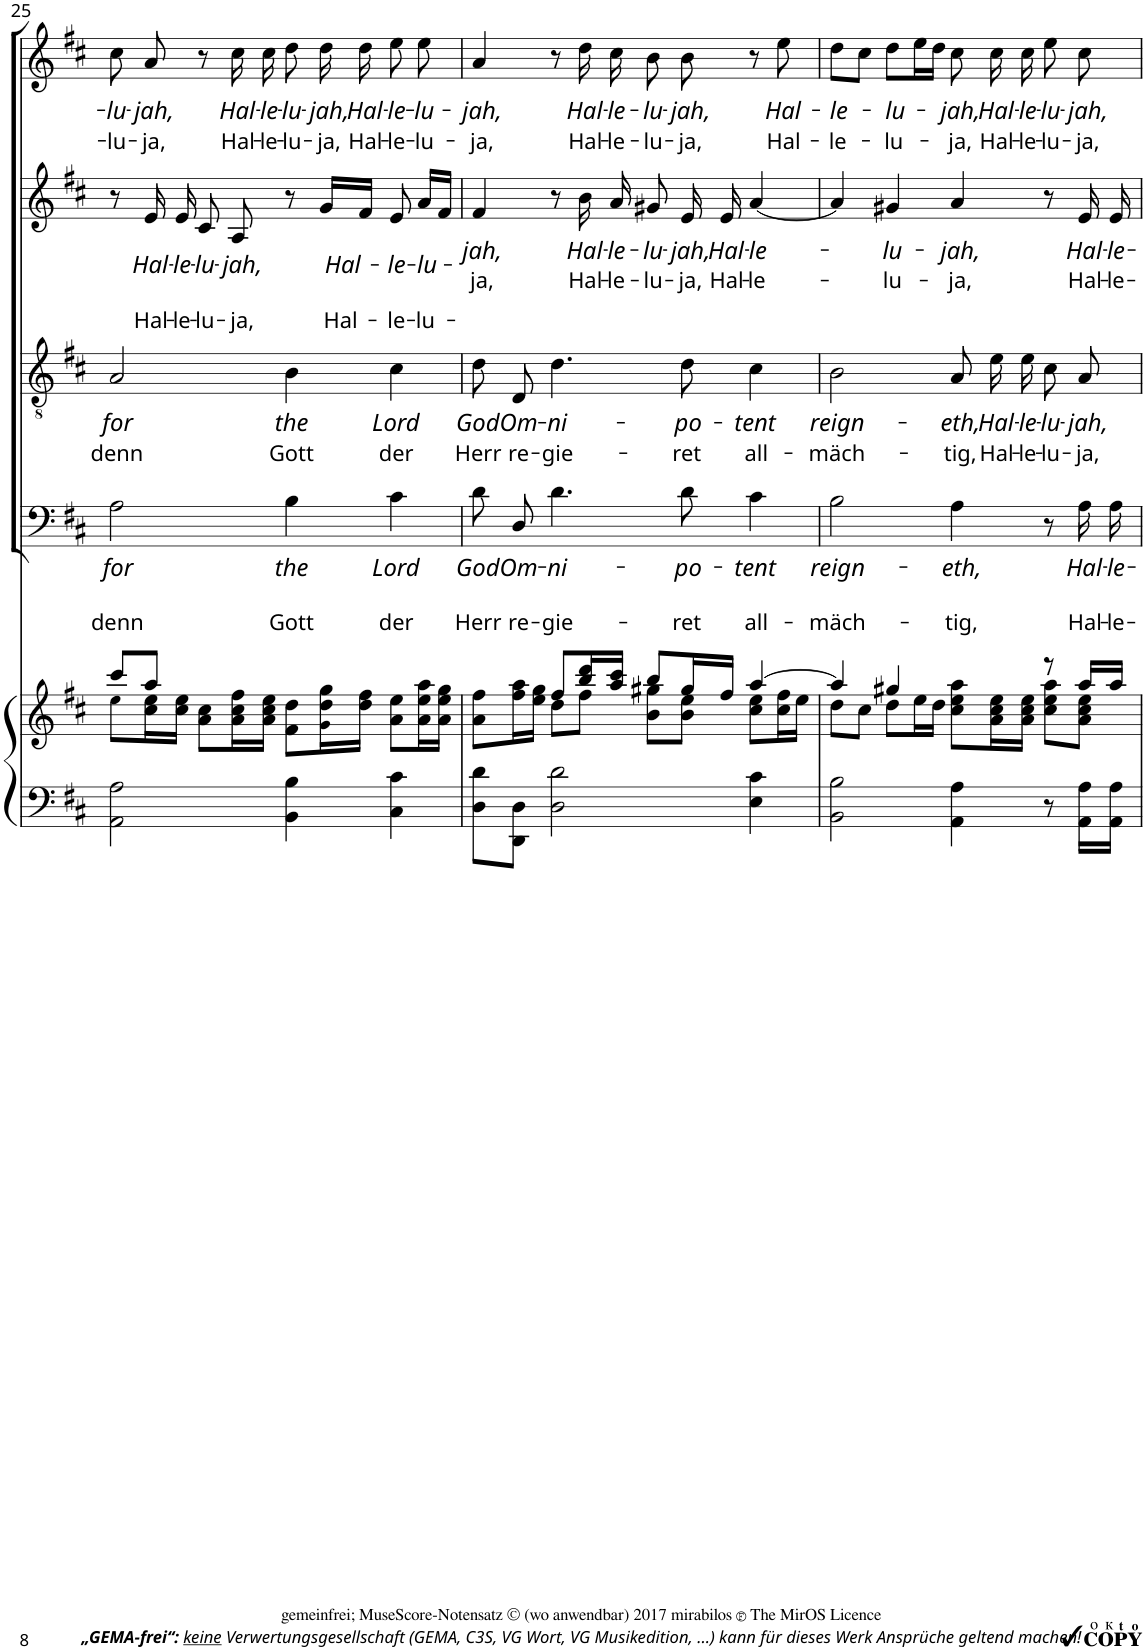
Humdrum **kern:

**kern	**kern	**kern	**text	**text	**kern	**text	**text	**kern	**text	**text	**kern	**text	**text
*part5	*part5	*part4	*part4	*part4	*part3	*part3	*part3	*part2	*part2	*part2	*part1	*part1	*part1
*staff6	*staff5	*staff4	*staff4	*staff4	*staff3	*staff3	*staff3	*staff2	*staff2	*staff2	*staff1	*staff1	*staff1
*I"Cembalo	*	*I"Baß	*	*	*I"Tenor	*	*	*I"Alt	*	*	*I"Sopran	*	*
!!LO:PB:g=z
*clefF4	*clefG2	*clefF4	*	*	*clefGv2	*	*	*clefG2	*	*	*clefG2	*	*
*k[f#c#]	*k[f#c#]	*k[f#c#]	*	*	*k[f#c#]	*	*	*k[f#c#]	*	*	*k[f#c#]	*	*
*M4/4	*M4/4	*M4/4	*	*	*M4/4	*	*	*M4/4	*	*	*M4/4	*	*
*met(c)	*met(c)	*met(c)	*	*	*met(c)	*	*	*met(c)	*	*	*met(c)	*	*
=25	=25	=25	=25	=25	=25	=25	=25	=25	=25	=25	=25	=25	=25
*	*^	*	*	*	*	*	*	*	*	*	*	*	*
!	!	!	!	!LO:LY:b	!LO:LY:b	!	!LO:LY:b	!LO:LY:b	!	!	!	!	!LO:LY:b	!LO:LY:b
2AA\ 2A\	8ccc#/L	8ee!\L	2A\	for	denn	2A/	for	denn	8r	.	.	8cc#\	-lu-	-lu-
!	!	!	!	!	!	!	!	!	!	!LO:LY:b	!LO:LY:b	!	!LO:LY:b	!LO:LY:b
.	8aa/J	16cc#\ 16ee\L	.	.	.	.	.	.	16e/	Hal-	Hal-	8a/	-jah,	-ja,
!	!	!	!	!	!	!	!	!	!	!LO:LY:b	!LO:LY:b	!	!	!
.	.	16cc#\ 16ee\JJ	.	.	.	.	.	.	16e/	-le-	-le-	.	.	.
!	!	!	!	!	!	!	!	!	!	!LO:LY:b	!LO:LY:b	!	!	!
.	8a\ 8cc#\L	2.ryy	.	.	.	.	.	.	8c#/	-lu-	-lu-	8r	.	.
!	!	!	!	!	!	!	!	!	!	!LO:LY:b	!LO:LY:b	!	!LO:LY:b	!LO:LY:b
.	16a\ 16cc#\ 16ff#\L	.	.	.	.	.	.	.	8A/	-jah,	-ja,	16cc#\	Hal-	Hal-
!	!	!	!	!	!	!	!	!	!	!	!	!	!LO:LY:b	!LO:LY:b
.	16a\ 16cc#\ 16ee\JJ	.	.	.	.	.	.	.	.	.	.	16cc#\	-le-	-le-
!	!	!	!	!LO:LY:b	!LO:LY:b	!	!LO:LY:b	!LO:LY:b	!	!	!	!	!LO:LY:b	!LO:LY:b
4BB\ 4B\	8f#\ 8dd\L	.	4B\	the	Gott	4B\	the	Gott	8r	.	.	8dd\	-lu-	-lu-
!	!	!	!	!	!	!	!	!	!	!LO:LY:b	!LO:LY:b	!	!LO:LY:b	!LO:LY:b
.	16g!\ 16dd\ 16gg\L	.	.	.	.	.	.	.	16g/LL	Hal-	Hal-	16dd\	-jah,	-ja,
!	!	!	!	!	!	!	!	!	!	!	!	!	!LO:LY:b	!LO:LY:b
.	16dd\ 16ff#\JJ	.	.	.	.	.	.	.	16f#/JJ	.	.	16dd\	Hal-	Hal-
!	!	!	!	!LO:LY:b	!LO:LY:b	!	!LO:LY:b	!LO:LY:b	!	!LO:LY:b	!LO:LY:b	!	!LO:LY:b	!LO:LY:b
4C#\ 4c#\	8a\ 8ee\L	.	4c#\	Lord	der	4c#\	Lord	der	8e/	-le-	-le-	8ee\	-le-	-le-
!	!	!	!	!	!	!	!	!	!	!LO:LY:b	!LO:LY:b	!	!LO:LY:b	!LO:LY:b
.	16a\ 16ee\ 16aa\L	.	.	.	.	.	.	.	16a/LL	-lu-	-lu-	8ee\	-lu-	-lu-
.	16a\ 16ee\ 16gg\JJ	.	.	.	.	.	.	.	16f#/JJ	.	.	.	.	.
=26	=26	=26	=26	=26	=26	=26	=26	=26	=26	=26	=26	=26	=26	=26
!	!	!	!	!LO:LY:b	!LO:LY:b	!	!LO:LY:b	!LO:LY:b	!	!LO:LY:b	!LO:LY:b	!	!LO:LY:b	!LO:LY:b
8D\ 8d\L	8a\ 8ff#\L	4ryy	8d\L	God	Herr	8d/L	God	Herr	4f#/	-jah,	-ja,	4a/	-jah,	-ja,
!	!	!	!	!LO:LY:b	!LO:LY:b	!	!LO:LY:b	!LO:LY:b	!	!	!	!	!	!
8DD\ 8D\J	16ff#\ 16aa\L	.	8D\J	Om-	re-	8D/J	Om-	re-	.	.	.	.	.	.
.	16ee\ 16gg\JJ	.	.	.	.	.	.	.	.	.	.	.	.	.
!	!	!	!	!LO:LY:b	!LO:LY:b	!	!LO:LY:b	!LO:LY:b	!	!	!	!	!	!
2D\ 2d\	8ff#/L	8dd\L	4.d\	-ni-	-gie-	4.d\	-ni-	-gie-	8r	.	.	8r	.	.
!	!	!	!	!	!	!	!	!	!	!LO:LY:b	!LO:LY:b	!	!LO:LY:b	!LO:LY:b
.	16bb/ 16ddd/L	8ff#\J	.	.	.	.	.	.	16b\	Hal-	Hal-	16dd\	Hal-	Hal-
!	!	!	!	!	!	!	!	!	!	!LO:LY:b	!LO:LY:b	!	!LO:LY:b	!LO:LY:b
.	16aa/ 16ccc#/JJ	.	.	.	.	.	.	.	16a/	-le-	-le-	16cc#\	-le-	-le-
!	!	!	!	!	!	!	!	!	!	!LO:LY:b	!LO:LY:b	!	!LO:LY:b	!LO:LY:b
.	8bb/L	8b\ 8gg#X\L	.	.	.	.	.	.	8g#X/	-lu-	-lu-	8b\	-lu-	-lu-
!	!	!	!	!LO:LY:b	!LO:LY:b	!	!LO:LY:b	!LO:LY:b	!	!LO:LY:b	!LO:LY:b	!	!LO:LY:b	!LO:LY:b
.	16gg#/L	8b\ 8ee\J	8d\	-po-	-ret	8d\	-po-	-ret	16e/	-jah,	-ja,	8b\	-jah,	-ja,
!	!	!	!	!	!	!	!	!	!	!LO:LY:b	!LO:LY:b	!	!	!
.	16ff#/JJ	.	.	.	.	.	.	.	16e/	Hal-	Hal-	.	.	.
!	!	!	!	!LO:LY:b	!LO:LY:b	!	!LO:LY:b	!LO:LY:b	!	!LO:LY:b	!LO:LY:b	!	!	!
4E\ 4c#\	[4aa/	8cc#\ 8ee\L	4c#\	-tent	all-	4c#\	-tent	all-	[4a/	-le-	-le-	8r	.	.
!	!	!	!	!	!	!	!	!	!	!	!	!	!LO:LY:b	!LO:LY:b
.	.	16cc#\ 16ff#\L	.	.	.	.	.	.	.	.	.	8ee\	Hal-	Hal-
.	.	16ee\JJ	.	.	.	.	.	.	.	.	.	.	.	.
=27	=27	=27	=27	=27	=27	=27	=27	=27	=27	=27	=27	=27	=27	=27
!	!	!	!	!LO:LY:b	!LO:LY:b	!	!LO:LY:b	!LO:LY:b	!	!	!	!	!LO:LY:b	!LO:LY:b
2BB\ 2B\	4aa/]	8dd\L	2B\	reign-	-mäch-	2B\	reign-	-mäch-	4a/]	.	.	8dd\L	-le-	-le-
.	.	8cc#\J	.	.	.	.	.	.	.	.	.	8cc#\J	.	.
!	!	!	!	!	!	!	!	!	!	!LO:LY:b	!LO:LY:b	!	!LO:LY:b	!LO:LY:b
.	4gg#X/	8dd\L	.	.	.	.	.	.	4g#X/	-lu-	-lu-	8dd\L	-lu-	-lu-
.	.	16ee\L	.	.	.	.	.	.	.	.	.	16ee\L	.	.
.	.	16dd\JJ	.	.	.	.	.	.	.	.	.	16dd\JJ	.	.
!	!	!	!	!LO:LY:b	!LO:LY:b	!	!LO:LY:b	!LO:LY:b	!	!LO:LY:b	!LO:LY:b	!	!LO:LY:b	!LO:LY:b
4AA\ 4A\	8cc#\ 8ee\ 8aa\L	4ryy	4A\	-eth,	-tig,	8A\L	-eth,	-tig,	4a/	-jah,	-ja,	8cc#\	-jah,	-ja,
!	!	!	!	!	!	!	!LO:LY:b	!LO:LY:b	!	!	!	!	!LO:LY:b	!LO:LY:b
.	16a\ 16cc#\ 16ee\L	.	.	.	.	16e\L	Hal-	Hal-	.	.	.	16cc#\	Hal-	Hal-
!	!	!	!	!	!	!	!LO:LY:b	!LO:LY:b	!	!	!	!	!LO:LY:b	!LO:LY:b
.	16a\ 16cc#\ 16ee\JJ	.	.	.	.	16e\JJ	-le-	-le-	.	.	.	16cc#\	-le-	-le-
!	!	!	!	!	!	!	!LO:LY:b	!LO:LY:b	!	!	!	!	!LO:LY:b	!LO:LY:b
8r	8r	8cc#\ 8ee\ 8aa\L	8r	.	.	8c#\L	-lu-	-lu-	8r	.	.	8ee\	-lu-	-lu-
!	!	!	!	!LO:LY:b	!LO:LY:b	!	!LO:LY:b	!LO:LY:b	!	!LO:LY:b	!LO:LY:b	!	!LO:LY:b	!LO:LY:b
16AA\ 16A\LL	16aa/LL	8a\ 8cc#\ 8ee\J	16A\LL	Hal-	Hal-	8A\J	-jah,	-ja,	16e/	Hal-	Hal-	8cc#\	-jah,	-ja,
!	!	!	!	!LO:LY:b	!LO:LY:b	!	!	!	!	!LO:LY:b	!LO:LY:b	!	!	!
16AA\ 16A\JJ	16aa/JJ	.	16A\JJ	-le-	-le-	.	.	.	16e/	-le-	-le-	.	.	.
*	*v	*v	*	*	*	*	*	*	*	*	*	*	*	*
=	=	=	=	=	=	=	=	=	=	=	=	=	=
*-	*-	*-	*-	*-	*-	*-	*-	*-	*-	*-	*-	*-	*-
